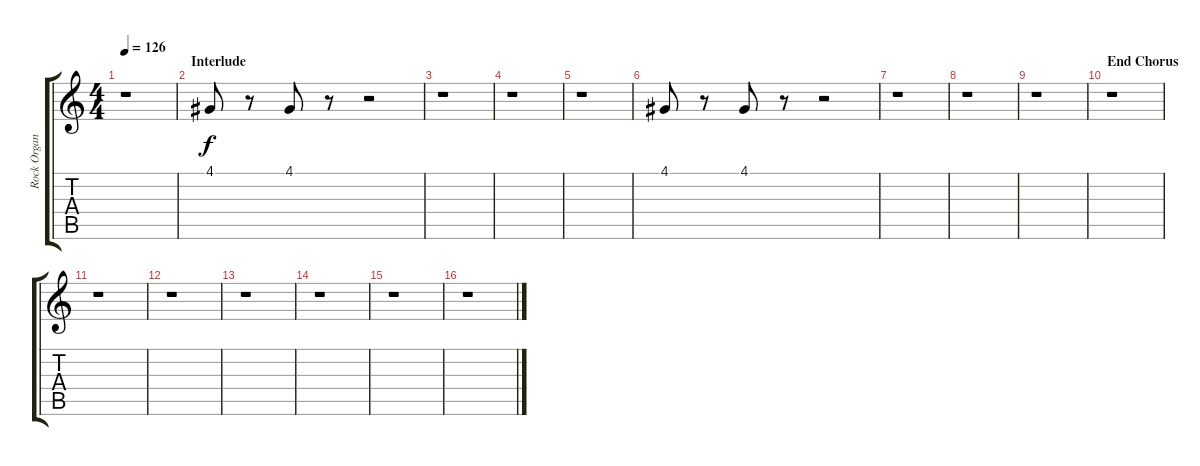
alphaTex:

\track ("Rock Organ" "Rock Organ") {instrument rockorgan}
\staff {score tabs}
\tuning (E4 B3 G3 D3 A2 E2) {hide}
\ts (4 4)
\tempo 126
\clef g2
\ks c
r.1{dy f} |
\section ("" "Interlude")
4.1.8{instrument lead7fifths} r.8 4.1.8 r.8 r.2 |
r.1 |
r.1 |
r.1 |
4.1.8{instrument lead7fifths} r.8 4.1.8 r.8 r.2 |
r.1 |
r.1 |
r.1 |
\section ("" "End Chorus")
r.1 |
r.1 |
r.1 |
r.1 |
r.1 |
r.1 |
r.1
